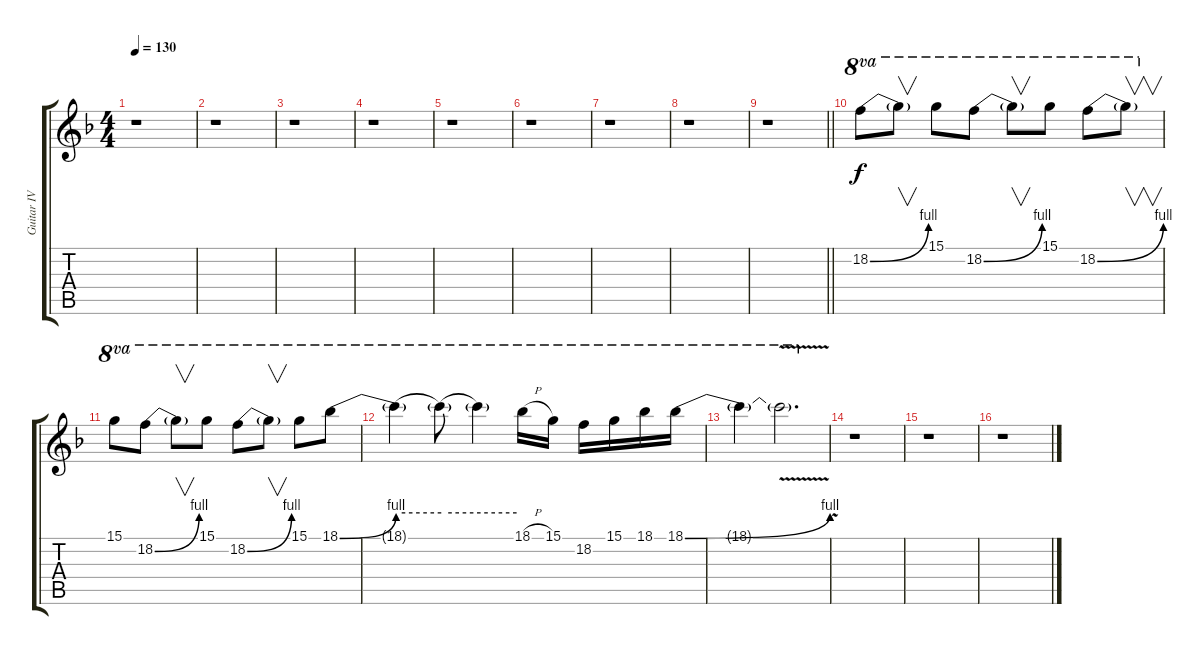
\track ("Guitar IV - Lead I" "Guitar IV ") {instrument overdrivenguitar}
\staff {score tabs}
\tuning (E4 B3 G3 D3 A2 E2) {hide}
\ts (4 4)
\tempo 130
\clef g2
\ks f
r.1{dy f} |
r.1 |
r.1 |
r.1 |
r.1 |
r.1 |
r.1 |
r.1 |
\barLineRight lightlight
r.1 |
18.2{be (bend 0 0 60 4)}.8{ot 8va} 18.2{t}.8{v ot 8va} 15.1.8{ot 8va} 18.2{be (bend 0 0 60 4)}.8{ot 8va} 18.2{t}.8{v ot 8va} 15.1.8{ot 8va} 18.2{be (bend 0 0 60 4)}.8{ot 8va} 18.2{t}.8{v ot 8va} |
15.1.8{ot 8va} 18.2{be (bend 0 0 60 4)}.8{ot 8va} 18.2{t}.8{v ot 8va} 15.1.8{ot 8va} 18.2{be (bend 0 0 60 4)}.8{ot 8va} 18.2{t}.8{v ot 8va} 15.1.8{ot 8va} 18.1{be (bend 0 0 60 4)}.8{ot 8va} |
18.1{be (hold 0 4 60 4) t}.4{ot 8va} 18.1{be (hold 0 4 60 4) t}.8{ot 8va} 18.1{t}.4{ot 8va} 18.1{h}.16{ot 8va} 15.1.16{ot 8va} 18.2.16{ot 8va} 15.1.16{ot 8va} 18.1.16{ot 8va} 18.1{be (bend 0 0 60 4)}.16{ot 8va} |
18.1{t}.4{ot 8va} 18.1{v t}.2{d ot 8va} |
r.1 |
r.1 |
r.1
